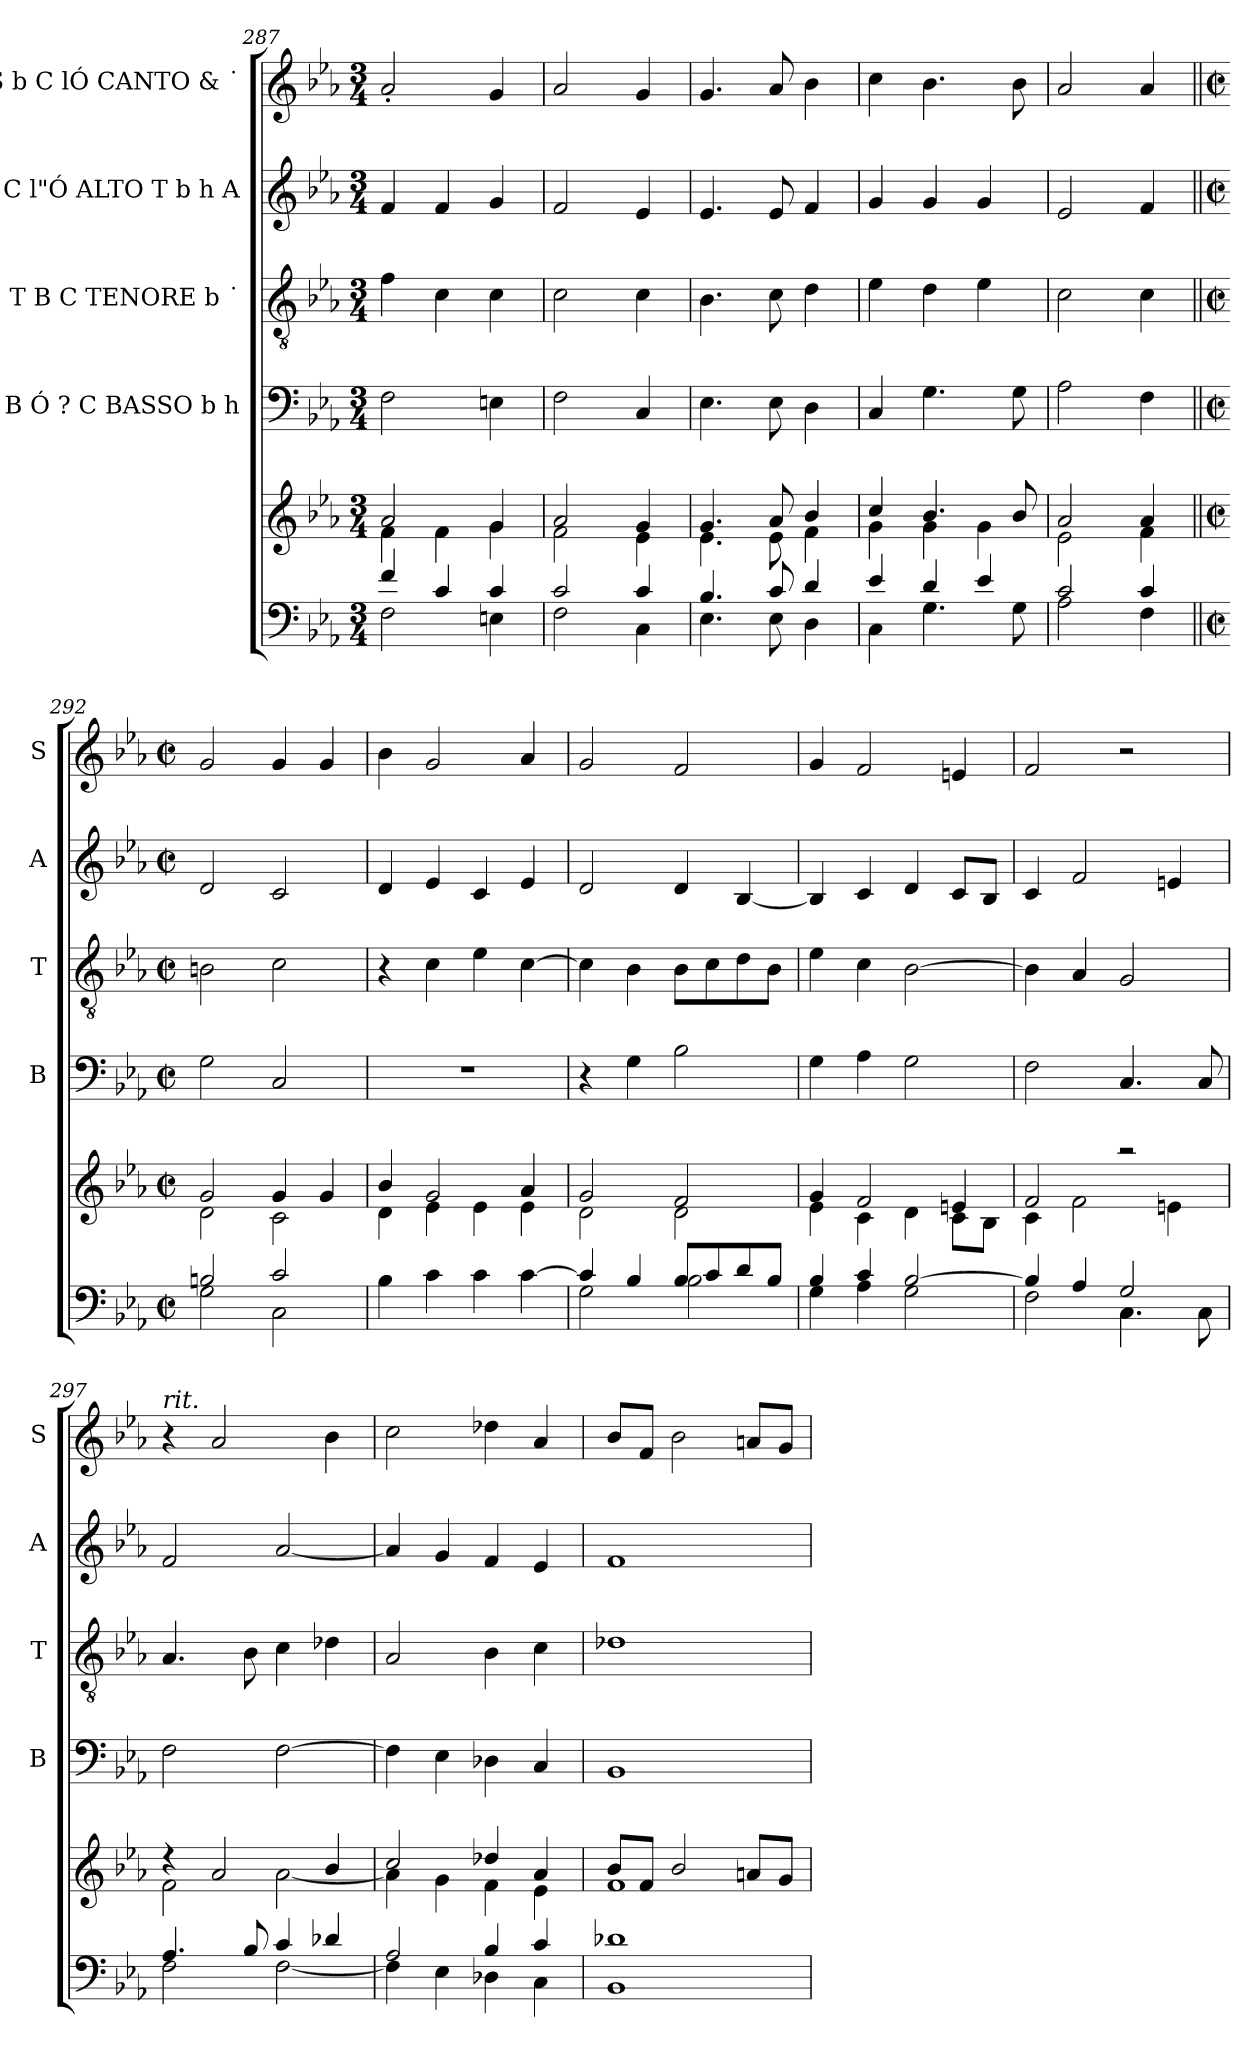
**kern	**kern	**kern	**kern	**kern	**kern
*part6	*part5	*part4	*part3	*part2	*part1
*staff6	*staff5	*staff4	*staff3	*staff2	*staff1
*	*	*I"B Ó ? C BASSO b h	*I"T B C TENORE b ˙	*I"C l"Ó ALTO T b h A	*I"S b C lÓ CANTO & ˙
*	*	*I'B	*I'T	*I'A	*I'S
!!LO:LB:g=z
*clefF4	*clefG2	*clefF4	*clefGv2	*clefG2	*clefG2
*k[b-e-a-]	*k[b-e-a-]	*k[b-e-a-]	*k[b-e-a-]	*k[b-e-a-]	*k[b-e-a-]
*E-:	*E-:	*E-:	*E-:	*E-:	*E-:
*M3/4	*M3/4	*M3/4	*M3/4	*M3/4	*M3/4
=287	=287	=287	=287	=287	=287
*^	*^	*	*	*	*
4f/	2F\	2a-/	4f\	2F\	4f\	4f/	2a-'</
4c/	.	.	4f\	.	4c\	4f/	.
4c/	4En\	4g/	4g\	4En\	4c\	4g/	4g/
=288	=288	=288	=288	=288	=288	=288	=288
2c/	2F\	2a-/	2f\	2F\	2c\	2f/	2a-/
4c/	4C\	4g/	4e-\	4C/	4c\	4e-/	4g/
=289	=289	=289	=289	=289	=289	=289	=289
4.B-/	4.E-\	4.g/	4.e-\	4.E-\	4.B-\	4.e-/	4.g/
8c/	8E-\	8a-/	8e-\	8E-\	8c\	8e-/	8a-/
4d/	4D\	4b-/	4f\	4D\	4d\	4f/	4b-\
=290	=290	=290	=290	=290	=290	=290	=290
4e-/	4C\	4cc/	4g\	4C/	4e-\	4g/	4cc\
4d/	4.G\	4.b-/	4g\	4.G\	4d\	4g/	4.b-\
4e-/	.	.	4g\	.	4e-\	4g/	.
.	8G\	8b-/	.	8G\	.	.	8b-\
=291	=291	=291	=291	=291	=291	=291	=291
2c/	2A-\	2a-/	2e-\	2A-\	2c\	2e-/	2a-/
4c/	4F\	4a-/	4f\	4F\	4c\	4f/	4a-/
!!LO:PB:g=z
=292||	=292||	=292||	=292||	=292||	=292||	=292||	=292||
*M2/2	*	*M2/2	*	*M2/2	*M2/2	*M2/2	*M2/2
*met(c|)	*	*met(c|)	*	*met(c|)	*met(c|)	*met(c|)	*met(c|)
2Bn/	2G\	2g/	2d\	2G\	2Bn\	2d/	2g/
2c/	2C\	4g/	2c\	2C/	2c\	2c/	4g/
.	.	4g/	.	.	.	.	4g/
*v	*v	*	*	*	*	*	*
=293	=293	=293	=293	=293	=293	=293
4B-\	4b-/	4d\	1r	4r	4d/	4b-\
4c\	2g/	4e-\	.	4c\	4e-/	2g/
4c\	.	4e-\	.	4e-\	4c/	.
[>4c\	4a-/	4e-\	.	[>4c\	4e-/	4a-/
=294	=294	=294	=294	=294	=294	=294
*^	*	*	*	*	*	*
4c/]	2G\	2g/	2d\	4r	4c\]	2d/	2g/
4B-/	.	.	.	4G\	4B-\	.	.
8B-/L	2B-\	2f/	2d\	2B-\	8B-\L	4d/	2f/
8c/	.	.	.	.	8c\	.	.
8d/	.	.	.	.	8d\	[<4B-/	.
8B-/J	.	.	.	.	8B-\J	.	.
=295	=295	=295	=295	=295	=295	=295	=295
4B-/	4G\	4g/	4e-\	4G\	4e-\	4B-/]	4g/
4c/	4A-\	2f/	4c\	4A-\	4c\	4c/	2f/
[<2B-/	2G\	.	4d\	2G\	[<2B-\	4d/	.
.	.	4en/	8c\L	.	.	8c/L	4en/
.	.	.	8B-\J	.	.	8B-/J	.
!!LO:LB:g=z
=296	=296	=296	=296	=296	=296	=296	=296
4B-/]	2F\	2f/	4c\	2F\	4B-\]	4c/	2f/
4A-/	.	.	2f\	.	4A-/	2f/	.
2G/	4.C\	2raa	.	4.C/	2G/	.	2r
.	.	.	4en\	.	.	4en/	.
.	8C\	.	.	8C/	.	.	.
=297	=297	=297	=297	=297	=297	=297	=297
!	!	!	!	!	!	!	!LO:TX:a:i:t=rit.
4.A-/	2F\	4rdd	2f\	2F\	4.A-/	2f/	4r
.	.	2a-/	.	.	.	.	2a-/
8B-/	.	.	.	.	8B-\	.	.
4c/	[<2F\	.	[<2a-\	[>2F\	4c\	[<2a-/	.
4d-X/	.	4b-/	.	.	4d-X\	.	4b-\
=298	=298	=298	=298	=298	=298	=298	=298
2A-/	4F\]	2cc/	4a-\]	4F\]	2A-/	4a-/]	2cc\
.	4E-\	.	4g\	4E-\	.	4g/	.
4B-/	4D-X\	4dd-X/	4f\	4D-X\	4B-\	4f/	4dd-X\
4c/	4C\	4a-/	4e-\	4C/	4c\	4e-/	4a-/
*v	*v	*	*	*	*	*	*
=299	=299	=299	=299	=299	=299	=299
1BB- 1d-X	8b-/L	1f	1BB-	1d-X	1f	8b-/L
.	8f/J	.	.	.	.	8f/J
.	2b-/	.	.	.	.	2b-\
.	8an/L	.	.	.	.	8an/L
.	8g/J	.	.	.	.	8g/J
*	*v	*v	*	*	*	*
=	=	=	=	=	=
*-	*-	*-	*-	*-	*-
